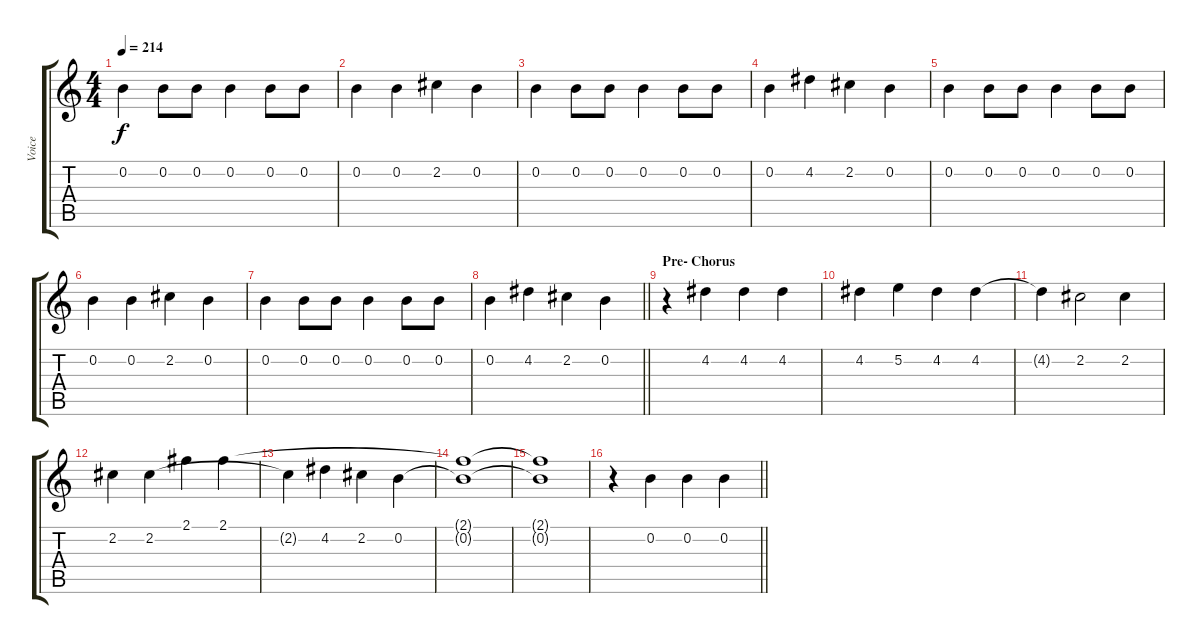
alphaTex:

\track ("Voice" "Voice") {instrument acousticguitarsteel}
\staff {score tabs}
\tuning (E4 B3 G3 D3 A2 E2) {hide}
\ts (4 4)
\tempo 214
\clef g2
\ks c
0.2.4{dy f} 0.2.8 0.2.8 0.2.4 0.2.8 0.2.8 |
0.2.4 0.2.4 2.2.4 0.2.4 |
0.2.4 0.2.8 0.2.8 0.2.4 0.2.8 0.2.8 |
0.2.4 4.2.4 2.2.4 0.2.4 |
0.2.4 0.2.8 0.2.8 0.2.4 0.2.8 0.2.8 |
0.2.4 0.2.4 2.2.4 0.2.4 |
0.2.4 0.2.8 0.2.8 0.2.4 0.2.8 0.2.8 |
\barLineRight lightlight
0.2.4 4.2.4 2.2.4 0.2.4 |
\section ("" "Pre- Chorus")
r.4 4.2.4 4.2.4 4.2.4 |
4.2.4 5.2.4 4.2.4 4.2.4 |
4.2{t}.4 2.2.2 2.2.4 |
2.2.4 2.2.4 2.1.4 2.1.4 |
2.2{t}.4 4.2.4 2.2.4 0.2.4 |
(2.1{t} 0.2{t}).1 |
(2.1{t} 0.2{t}).1 |
\barLineRight lightlight
r.4 0.2.4 0.2.4 0.2.4
